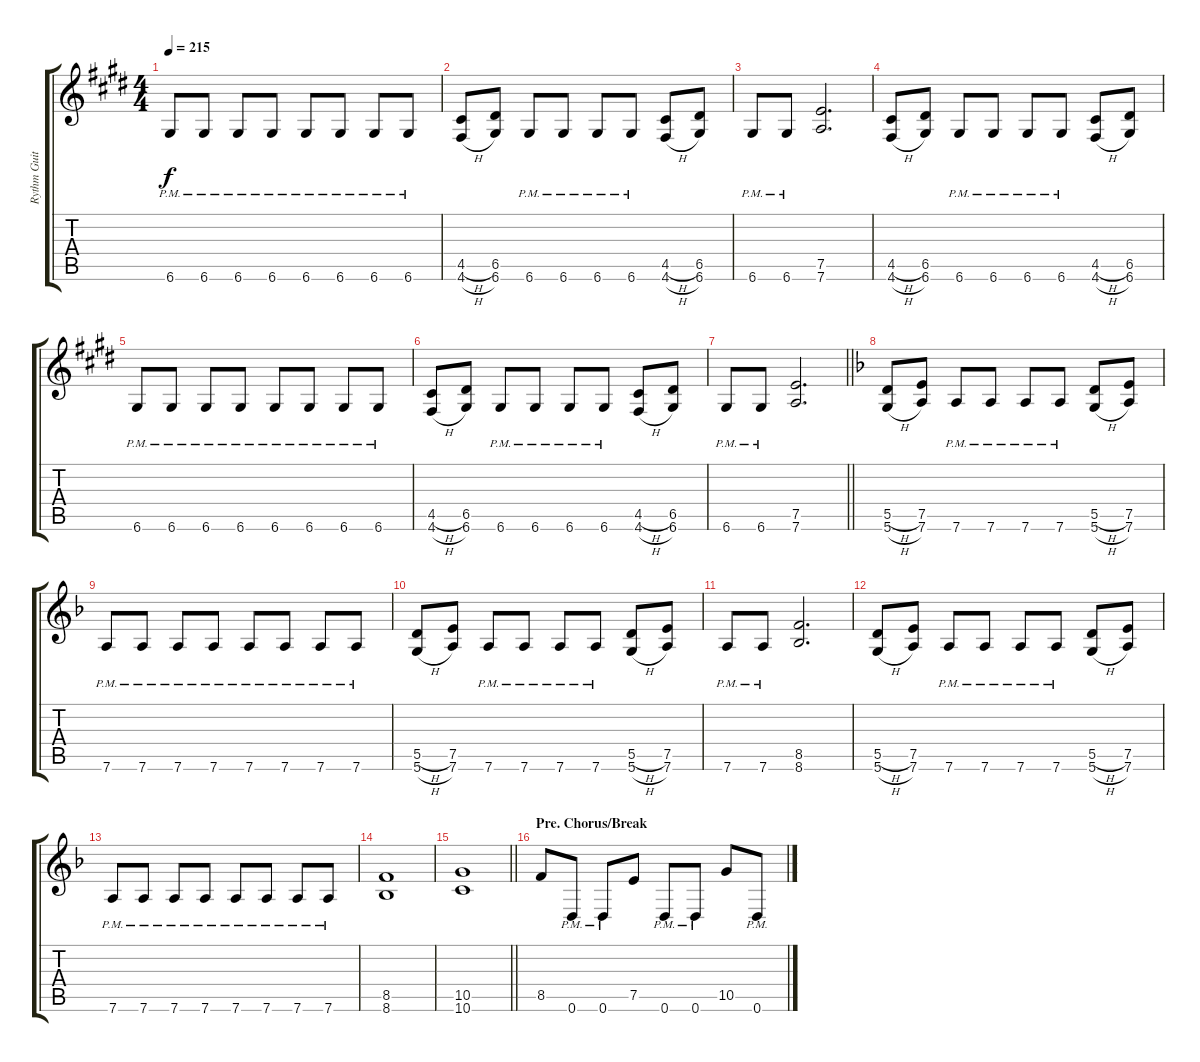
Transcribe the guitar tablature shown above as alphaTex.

\track ("Rythm Guitar" "Rythm Guit") {instrument overdrivenguitar}
\staff {score tabs}
\tuning (E4 B3 G3 D3 A2 D2) {hide}
\ts (4 4)
\tempo 215
\clef g2
\ks e
6.6{pm}.8{dy f} 6.6{pm}.8 6.6{pm}.8 6.6{pm}.8 6.6{pm}.8 6.6{pm}.8 6.6{pm}.8 6.6{pm}.8 |
(4.5{h} 4.6{h}).8 (6.5 6.6).8 6.6{pm}.8 6.6{pm}.8 6.6{pm}.8 6.6{pm}.8 (4.5{h} 4.6{h}).8 (6.5 6.6).8 |
6.6{pm}.8 6.6{pm}.8 (7.5 7.6).2{d} |
(4.5{h} 4.6{h}).8 (6.5 6.6).8 6.6{pm}.8 6.6{pm}.8 6.6{pm}.8 6.6{pm}.8 (4.5{h} 4.6{h}).8 (6.5 6.6).8 |
6.6{pm}.8 6.6{pm}.8 6.6{pm}.8 6.6{pm}.8 6.6{pm}.8 6.6{pm}.8 6.6{pm}.8 6.6{pm}.8 |
(4.5{h} 4.6{h}).8 (6.5 6.6).8 6.6{pm}.8 6.6{pm}.8 6.6{pm}.8 6.6{pm}.8 (4.5{h} 4.6{h}).8 (6.5 6.6).8 |
\barLineRight lightlight
6.6{pm}.8 6.6{pm}.8 (7.5 7.6).2{d} |
\section ("" "")
\ks f
(5.5{h} 5.6{h}).8 (7.5 7.6).8 7.6{pm}.8 7.6{pm}.8 7.6{pm}.8 7.6{pm}.8 (5.5{h} 5.6{h}).8 (7.5 7.6).8 |
7.6{pm}.8 7.6{pm}.8 7.6{pm}.8 7.6{pm}.8 7.6{pm}.8 7.6{pm}.8 7.6{pm}.8 7.6{pm}.8 |
(5.5{h} 5.6{h}).8 (7.5 7.6).8 7.6{pm}.8 7.6{pm}.8 7.6{pm}.8 7.6{pm}.8 (5.5{h} 5.6{h}).8 (7.5 7.6).8 |
7.6{pm}.8 7.6{pm}.8 (8.5 8.6).2{d} |
(5.5{h} 5.6{h}).8 (7.5 7.6).8 7.6{pm}.8 7.6{pm}.8 7.6{pm}.8 7.6{pm}.8 (5.5{h} 5.6{h}).8 (7.5 7.6).8 |
7.6{pm}.8 7.6{pm}.8 7.6{pm}.8 7.6{pm}.8 7.6{pm}.8 7.6{pm}.8 7.6{pm}.8 7.6{pm}.8 |
(8.5 8.6).1 |
\barLineRight lightlight
(10.5 10.6).1 |
\section ("" "Pre. Chorus/Break")
8.5.8 0.6{pm}.8 0.6{pm}.8 7.5.8 0.6{pm}.8 0.6{pm}.8 10.5.8 0.6{pm}.8
